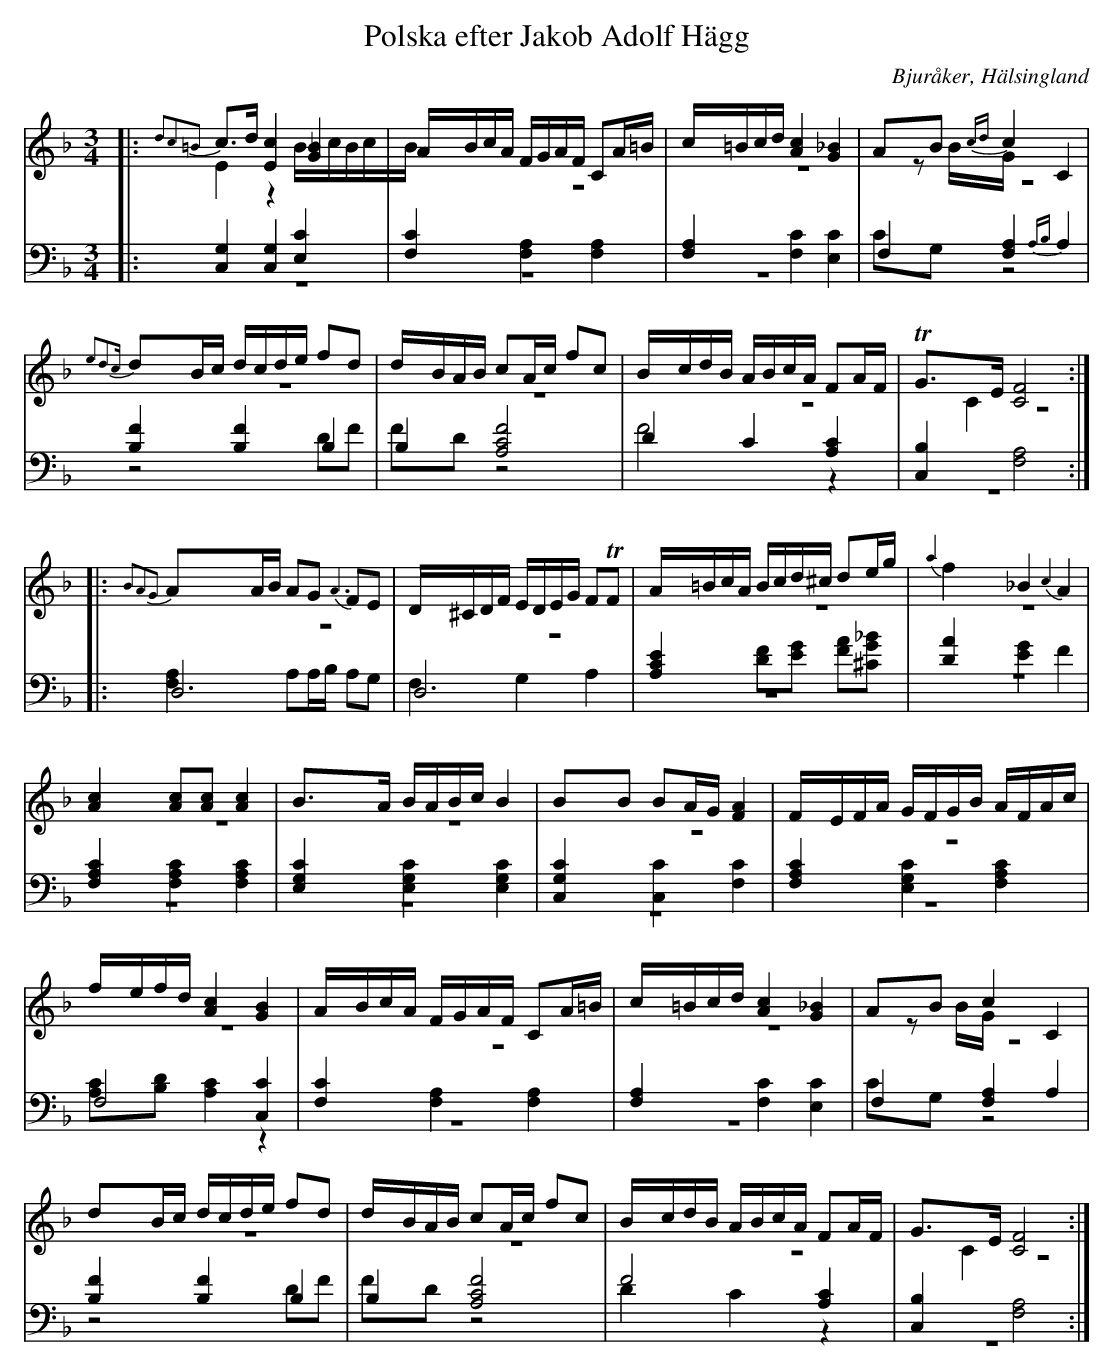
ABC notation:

X:1
T: Polska efter Jakob Adolf Hägg
O: Bjuråker, Hälsingland
M: 3/4
L: 1/16
K: F
V:1
V:2 merge
V:3
V:4 merge
V:1
|: {d2c2=B2}c2>d2 [E4c4] [G4_B4]|ABcA FGAF C2A=B|c=Bcd [A4c4] [G4_B4]|A2B2 {cd}c4 C4 |
{e2d2c}d2Bc dcde f2d2|dBAB c2Ac f2c2|BcdB ABcA F2AF|TG2>E2 [C8F8]:|
|:{B2A2G2}A2AB A2G2 {A3}F2E2|D^CDF EDEG F2TF2|A=BcA Bcd^c d2eg|{a2}f4 _B4 {c2}A4 |
[A4c4] [A2c2][A2c2] [A4c4]|B2>A2 BABc B4|B2B2 B2AG [F4A4]|FEFA GFGB AFAc|
fefd [A4c4] [G4B4]|ABcA FGAF C2A=B|c=Bcd [A4c4] [G4_B4]|A2B2 c4 C4 |
d2Bc dcde f2d2|dBAB c2Ac f2c2|BcdB ABcA F2AF|G2>E2 [C8F8]:|
V:2
|:E4 z4 B4/5c4/5B4/5c4/5B4/5|z12|z12|z2BG z8 |
z12|z12|z12|C4 z8:|
|:z12|z12|z12|z12 |
z12|z12|z12|z12|
z12|z12|z12|z2BG z8 |
z12|z12|z12|C4 z8:|
V:3 clef=bass
|: [C,4G,4] [C,4G,4] [E,4C4]|[F,4C4] [F,4A,4] [F,4A,4]|[F,4A,4] [F,4C4] [E,4C4]| F,4 [F,4A,4] {A,B,}A,4|
[B,4F4] [B,4F4] B,4|B,4 [A,8C8F8]|D4 C4 [A,4C4]|[C,4B,4] [F,8A,8]:|
|:D,12|D,12|[A,4C4E4] [D2F2][E2G2] [F2A2][^C2G2_B2]|
[D4A4] [E4G4] F4|[F,4A,4C4] [F,4A,4C4] [F,4A,4C4]|[E,4G,4C4] [E,4G,4C4] [E,4G,4C4]|[C,4G,4C4] [C,4C4] [F,4C4]|
[F,4A,4C4] [E,4G,4C4] [F,4A,4C4]|F,8 [C,4C4]|[F,4C4] [F,4A,4] [F,4A,4]|[F,4A,4] [F,4C4] [E,4C4]|
F,4 [F,4A,4] A,4|[B,4F4] [B,4F4] B,4|B,4 [A,8C8F8]|F8  [A,4C4]|[C,4B,4] [F,8A,8]:|
V:4 clef=bass
|:z12|z12|z12|C2G,2 z8 |
z8 D2F2|F2D2 z8|F8 z4|z12:|
|:[F,4A,4] A,2A,B, A,2G,2|F,4 G,4 A,4|z12|z12 |
z12|z12|z12|z12|
[A,2C2][B,2D2] [A,4C4] z4|z12|z12|C2G,2 z8 |
z8 D2F2|F2D2 z8|D4 C4 z4|z12:|
